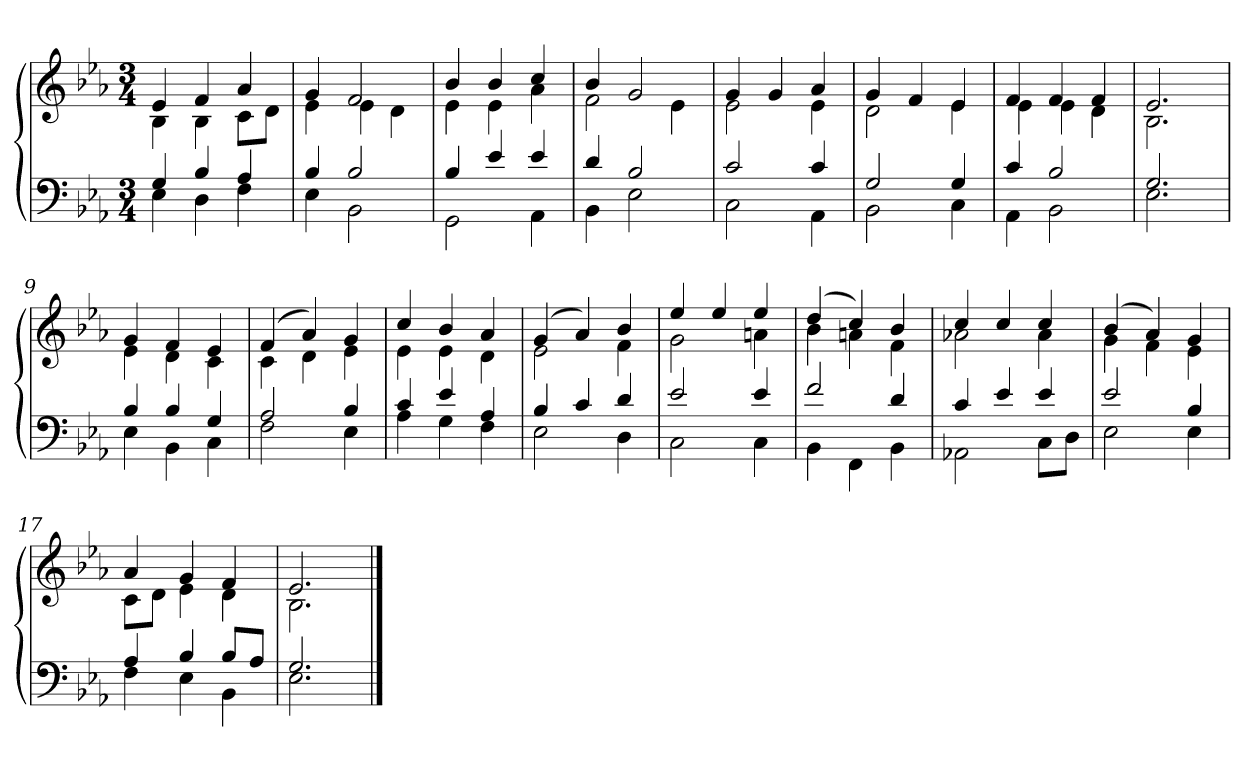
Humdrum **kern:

**kern	**kern
*part1	*part1
*staff2	*staff1
*clefF4	*clefG2
*k[b-e-a-]	*k[b-e-a-]
*E-:	*E-:
*M3/4	*M3/4
=1	=1
*^	*^
4G	4E-	4e-	4B-
4B-	4D	4f	4B-
4A-	4F	4a-	8cL
.	.	.	8dJ
=2	=2	=2	=2
4B-	4E-	4g	4e-
2B-	2BB-	2f	4e-
.	.	.	4d
=3	=3	=3	=3
4B-	2GG	4b-	4e-
4e-	.	4b-	4e-
4e-	4AA-	4cc	4a-
=4	=4	=4	=4
4d	4BB-	4b-	2f
2B-	2E-	2g	.
.	.	.	4e-
=5	=5	=5	=5
2c	2C	4g	2e-
.	.	4g	.
4c	4AA-	4a-	4e-
=6	=6	=6	=6
2G	2BB-	4g	2d
.	.	4f	.
4G	4C	4e-	4e-
=7	=7	=7	=7
4c	4AA-	4f	4e-
2B-	2BB-	4f	4e-
.	.	4f	4d
=8	=8	=8	=8
2.G	2.E-	2.e-	2.B-
=9	=9	=9	=9
4B-	4E-	4g	4e-
4B-	4BB-	4f	4d
4G	4C	4e-	4c
=10	=10	=10	=10
2A-	2F	(4f	4c
.	.	4a-)	4d
4B-	4E-	4g	4e-
=11	=11	=11	=11
4c	4A-	4cc	4e-
4e-	4G	4b-	4e-
4A-	4F	4a-	4d
=12	=12	=12	=12
4B-	2E-	(4g	2e-
4c	.	4a-)	.
4d	4D	4b-	4f
=13	=13	=13	=13
2e-	2C	4ee-	2g
.	.	4ee-	.
4e-	4C	4ee-	4an
=14	=14	=14	=14
2f	4BB-	(4dd	4b-
.	4FF	4cc)	4an
4d	4BB-	4b-	4f
=15	=15	=15	=15
4c	2AA-X	4cc	2a-X
4e-	.	4cc	.
4e-	8CL	4cc	4a-
.	8DJ	.	.
=16	=16	=16	=16
2e-	2E-	(4b-	4g
.	.	4a-)	4f
4B-	4E-	4g	4e-
=17	=17	=17	=17
4A-	4F	4a-	8cL
.	.	.	8dJ
4B-	4E-	4g	4e-
8B-L	4BB-	4f	4d
8A-J	.	.	.
=18	=18	=18	=18
2.G	2.E-	2.e-	2.B-
*v	*v	*	*
*	*v	*v
==	==
*-	*-
